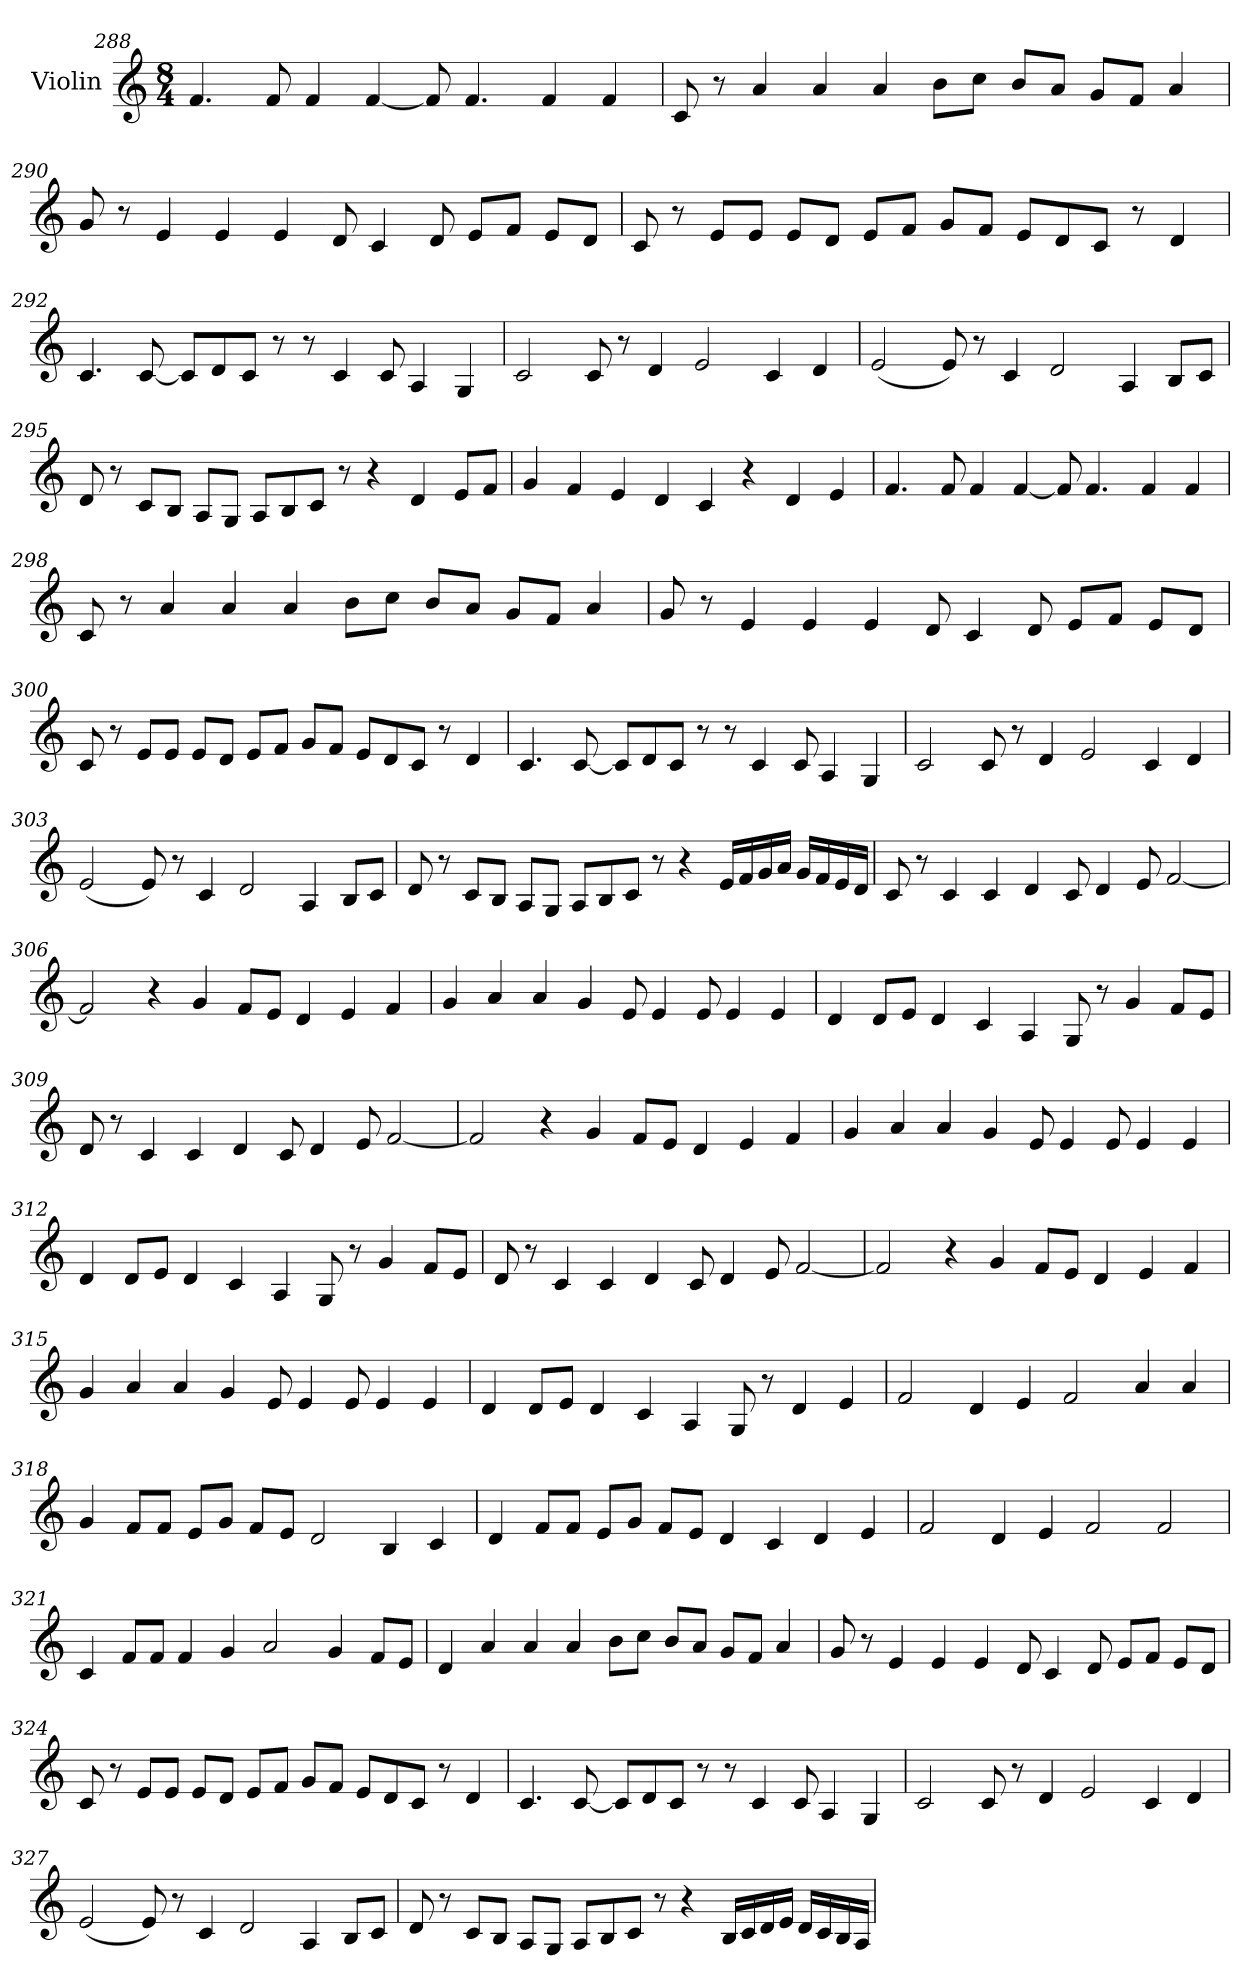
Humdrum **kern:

**kern
*part1
*staff1
*I"Violin
!!LO:PB:g=z
*clefG2
*k[]
*C:
*M8/4
=288
4.f/
8f/
4f/
[4f/
8f/]
4.f/
4f/
4f/
!!LO:PB:g=z
=289
8c/
8r
4a/
4a/
4a/
8b\L
8cc\J
8b/L
8a/J
8g/L
8f/J
4a/
!!LO:PB:g=z
=290
8g/
8r
4e/
4e/
4e/
8d/
4c/
8d/
8e/L
8f/J
8e/L
8d/J
!!LO:PB:g=z
=291
8c/
8r
8e/L
8e/J
8e/L
8d/J
8e/L
8f/J
8g/L
8f/J
8e/L
8d/
8c/J
8r
4d/
!!LO:PB:g=z
=292
4.c/
[8c/
8c/L]
8d/
8c/J
8r
8r
4c/
8c/
4A/
4G/
=293
2c/
8c/
8r
4d/
2e/
4c/
4d/
!!LO:PB:g=z
=294
(2e/
8e/)
8r
4c/
2d/
4A/
8B/L
8c/J
!!LO:PB:g=z
=295
8d/
8r
8c/L
8B/J
8A/L
8G/J
8A/L
8B/
8c/J
8r
4r
4d/
8e/L
8f/J
!!LO:PB:g=z
=296
4g/
4f/
4e/
4d/
4c/
4r
4d/
4e/
!!LO:PB:g=z
=297
4.f/
8f/
4f/
[4f/
8f/]
4.f/
4f/
4f/
!!LO:PB:g=z
=298
8c/
8r
4a/
4a/
4a/
8b\L
8cc\J
8b/L
8a/J
8g/L
8f/J
4a/
!!LO:PB:g=z
=299
8g/
8r
4e/
4e/
4e/
8d/
4c/
8d/
8e/L
8f/J
8e/L
8d/J
!!LO:PB:g=z
=300
8c/
8r
8e/L
8e/J
8e/L
8d/J
8e/L
8f/J
8g/L
8f/J
8e/L
8d/
8c/J
8r
4d/
!!LO:PB:g=z
=301
4.c/
[8c/
8c/L]
8d/
8c/J
8r
8r
4c/
8c/
4A/
4G/
=302
2c/
8c/
8r
4d/
2e/
4c/
4d/
!!LO:PB:g=z
=303
(2e/
8e/)
8r
4c/
2d/
4A/
8B/L
8c/J
=304
8d/
8r
8c/L
8B/J
8A/L
8G/J
8A/L
8B/
8c/J
8r
4r
16e/LL
16f/
16g/
16a/JJ
16g/LL
16f/
16e/
16d/JJ
!!LO:PB:g=z
=305
8c/
8r
4c/
4c/
4d/
8c/
4d/
8e/
[2f/
!!LO:PB:g=z
=306
2f/]
4r
4g/
8f/L
8e/J
4d/
4e/
4f/
=307
4g/
4a/
4a/
4g/
8e/
4e/
8e/
4e/
4e/
!!LO:PB:g=z
=308
4d/
8d/L
8e/J
4d/
4c/
4A/
8G/
8r
4g/
8f/L
8e/J
!!LO:PB:g=z
=309
8d/
8r
4c/
4c/
4d/
8c/
4d/
8e/
[2f/
=310
2f/]
4r
4g/
8f/L
8e/J
4d/
4e/
4f/
!!LO:PB:g=z
=311
4g/
4a/
4a/
4g/
8e/
4e/
8e/
4e/
4e/
!!LO:PB:g=z
=312
4d/
8d/L
8e/J
4d/
4c/
4A/
8G/
8r
4g/
8f/L
8e/J
=313
8d/
8r
4c/
4c/
4d/
8c/
4d/
8e/
[2f/
!!LO:PB:g=z
=314
2f/]
4r
4g/
8f/L
8e/J
4d/
4e/
4f/
!!LO:PB:g=z
=315
4g/
4a/
4a/
4g/
8e/
4e/
8e/
4e/
4e/
=316
4d/
8d/L
8e/J
4d/
4c/
4A/
8G/
8r
4d/
4e/
!!LO:PB:g=z
=317
2f/
4d/
4e/
2f/
4a/
4a/
!!LO:PB:g=z
=318
4g/
8f/L
8f/J
8e/L
8g/J
8f/L
8e/J
2d/
4B/
4c/
=319
4d/
8f/L
8f/J
8e/L
8g/J
8f/L
8e/J
4d/
4c/
4d/
4e/
!!LO:PB:g=z
=320
2f/
4d/
4e/
2f/
2f/
!!LO:PB:g=z
=321
4c/
8f/L
8f/J
4f/
4g/
2a/
4g/
8f/L
8e/J
!!LO:PB:g=z
=322
4d/
4a/
4a/
4a/
8b\L
8cc\J
8b/L
8a/J
8g/L
8f/J
4a/
!!LO:PB:g=z
=323
8g/
8r
4e/
4e/
4e/
8d/
4c/
8d/
8e/L
8f/J
8e/L
8d/J
!!LO:PB:g=z
=324
8c/
8r
8e/L
8e/J
8e/L
8d/J
8e/L
8f/J
8g/L
8f/J
8e/L
8d/
8c/J
8r
4d/
=325
4.c/
[8c/
8c/L]
8d/
8c/J
8r
8r
4c/
8c/
4A/
4G/
!!LO:PB:g=z
=326
2c/
8c/
8r
4d/
2e/
4c/
4d/
=327
(2e/
8e/)
8r
4c/
2d/
4A/
8B/L
8c/J
!!LO:PB:g=z
=328
8d/
8r
8c/L
8B/J
8A/L
8G/J
8A/L
8B/
8c/J
8r
4r
16B/LL
16c/
16d/
16e/JJ
16d/LL
16c/
16B/
16A/JJ
=
*-
